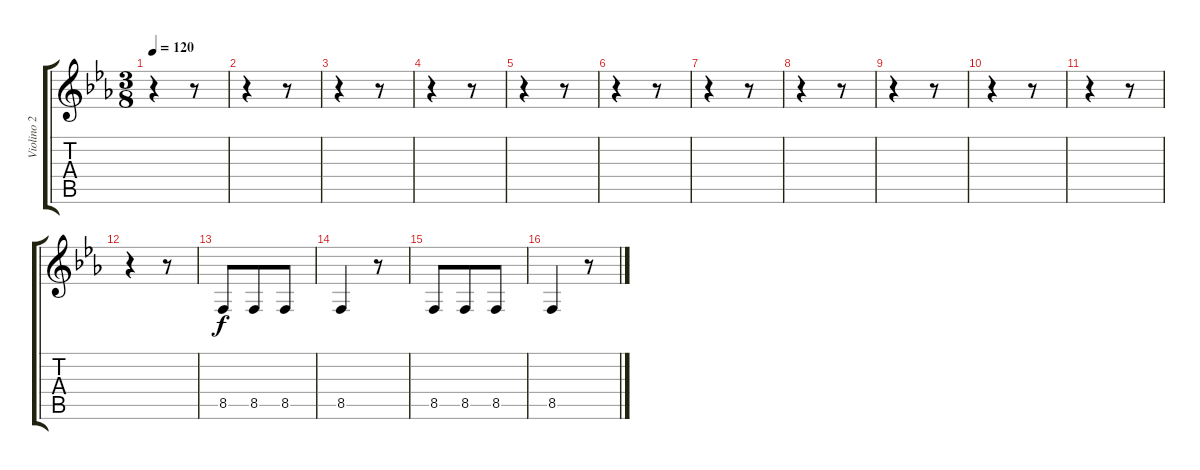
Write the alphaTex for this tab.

\track ("Violino 2" "Violino 2") {instrument violin}
\staff {score tabs}
\tuning (E4 B3 G3 D3 A2 E2) {hide}
\ts (3 8)
\tempo 120
\clef g2
\ks eb
r.4{dy f} r.8 |
r.4 r.8 |
r.4 r.8 |
r.4 r.8 |
r.4 r.8 |
r.4 r.8 |
r.4 r.8 |
r.4 r.8 |
r.4 r.8 |
r.4 r.8 |
r.4 r.8 |
r.4 r.8 |
8.5.8 8.5.8 8.5.8 |
8.5.4 r.8 |
8.5.8 8.5.8 8.5.8 |
8.5.4 r.8
